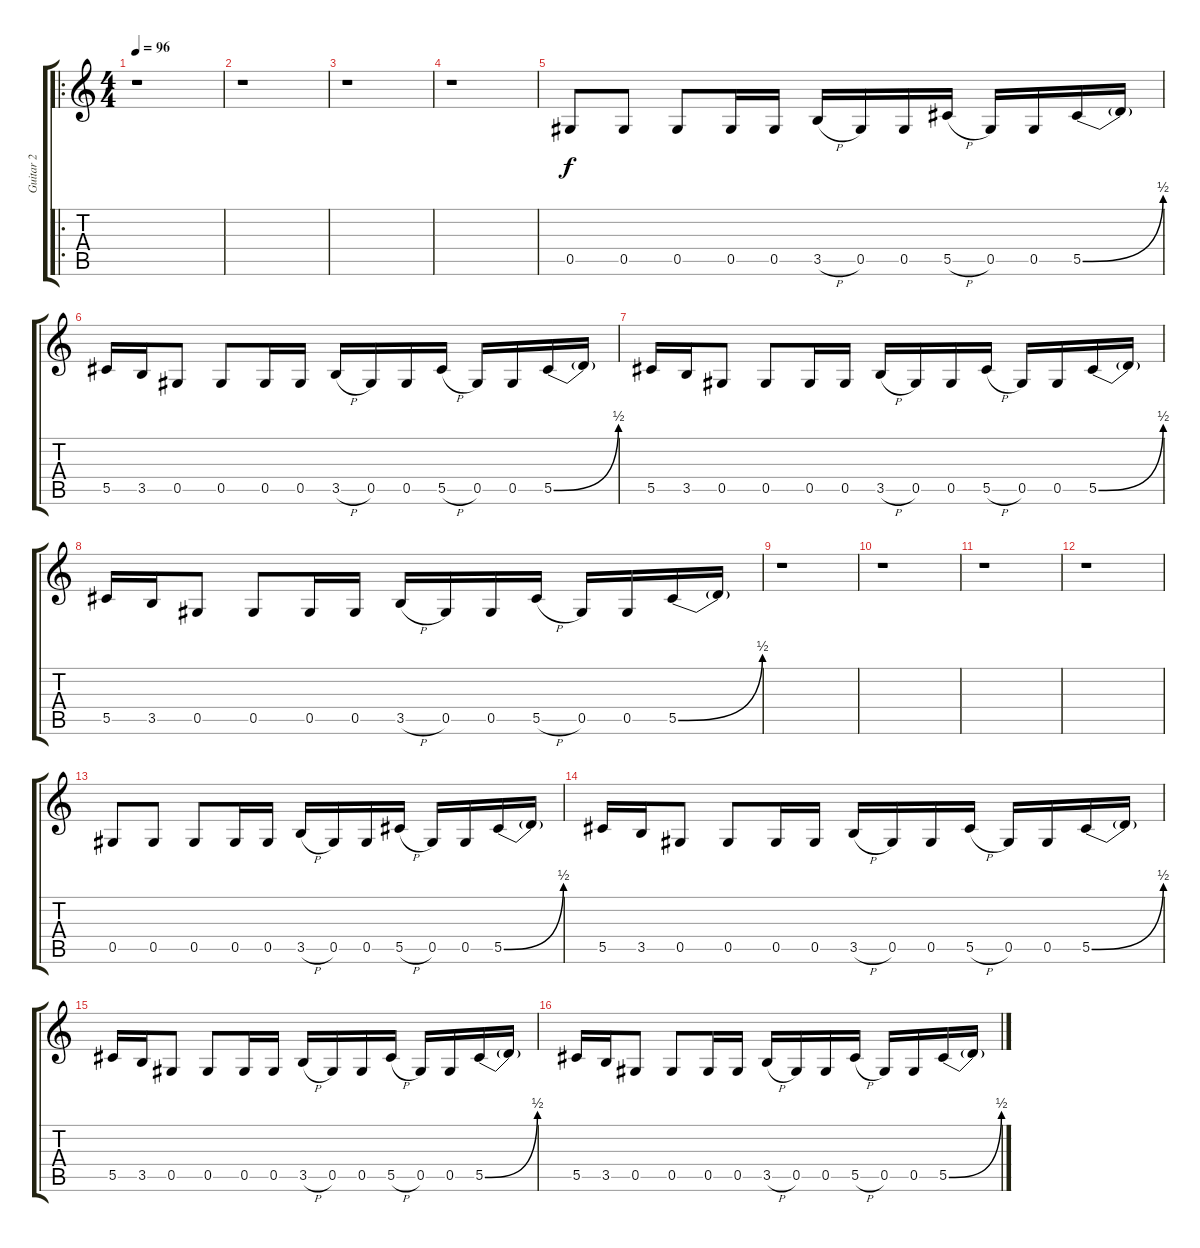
\track ("Guitar 2" "Guitar 2") {instrument distortionguitar}
\staff {score tabs}
\tuning (Eb4 Bb3 Gb3 Db3 Ab2 Eb2) {hide}
\ro
\ts (4 4)
\tempo 96
\clef g2
\ks c
r.1{dy f instrument distortionguitar} |
r.1 |
r.1 |
r.1 |
0.5.8 0.5.8 0.5.8 0.5.16 0.5.16 3.5{h}.16 0.5.16 0.5.16 5.5{h}.16 0.5.16 0.5.16 5.5{be (bend 0 0 60 2)}.16 5.5{t}.16 |
5.5.16 3.5.16 0.5.8 0.5.8 0.5.16 0.5.16 3.5{h}.16 0.5.16 0.5.16 5.5{h}.16 0.5.16 0.5.16 5.5{be (bend 0 0 60 2)}.16 5.5{t}.16 |
5.5.16 3.5.16 0.5.8 0.5.8 0.5.16 0.5.16 3.5{h}.16 0.5.16 0.5.16 5.5{h}.16 0.5.16 0.5.16 5.5{be (bend 0 0 60 2)}.16 5.5{t}.16 |
5.5.16 3.5.16 0.5.8 0.5.8 0.5.16 0.5.16 3.5{h}.16 0.5.16 0.5.16 5.5{h}.16 0.5.16 0.5.16 5.5{be (bend 0 0 60 2)}.16 5.5{t}.16 |
r.1 |
r.1 |
r.1 |
r.1 |
0.5.8 0.5.8 0.5.8 0.5.16 0.5.16 3.5{h}.16 0.5.16 0.5.16 5.5{h}.16 0.5.16 0.5.16 5.5{be (bend 0 0 60 2)}.16 5.5{t}.16 |
5.5.16 3.5.16 0.5.8 0.5.8 0.5.16 0.5.16 3.5{h}.16 0.5.16 0.5.16 5.5{h}.16 0.5.16 0.5.16 5.5{be (bend 0 0 60 2)}.16 5.5{t}.16 |
5.5.16 3.5.16 0.5.8 0.5.8 0.5.16 0.5.16 3.5{h}.16 0.5.16 0.5.16 5.5{h}.16 0.5.16 0.5.16 5.5{be (bend 0 0 60 2)}.16 5.5{t}.16 |
5.5.16 3.5.16 0.5.8 0.5.8 0.5.16 0.5.16 3.5{h}.16 0.5.16 0.5.16 5.5{h}.16 0.5.16 0.5.16 5.5{be (bend 0 0 60 2)}.16 5.5{t}.16
